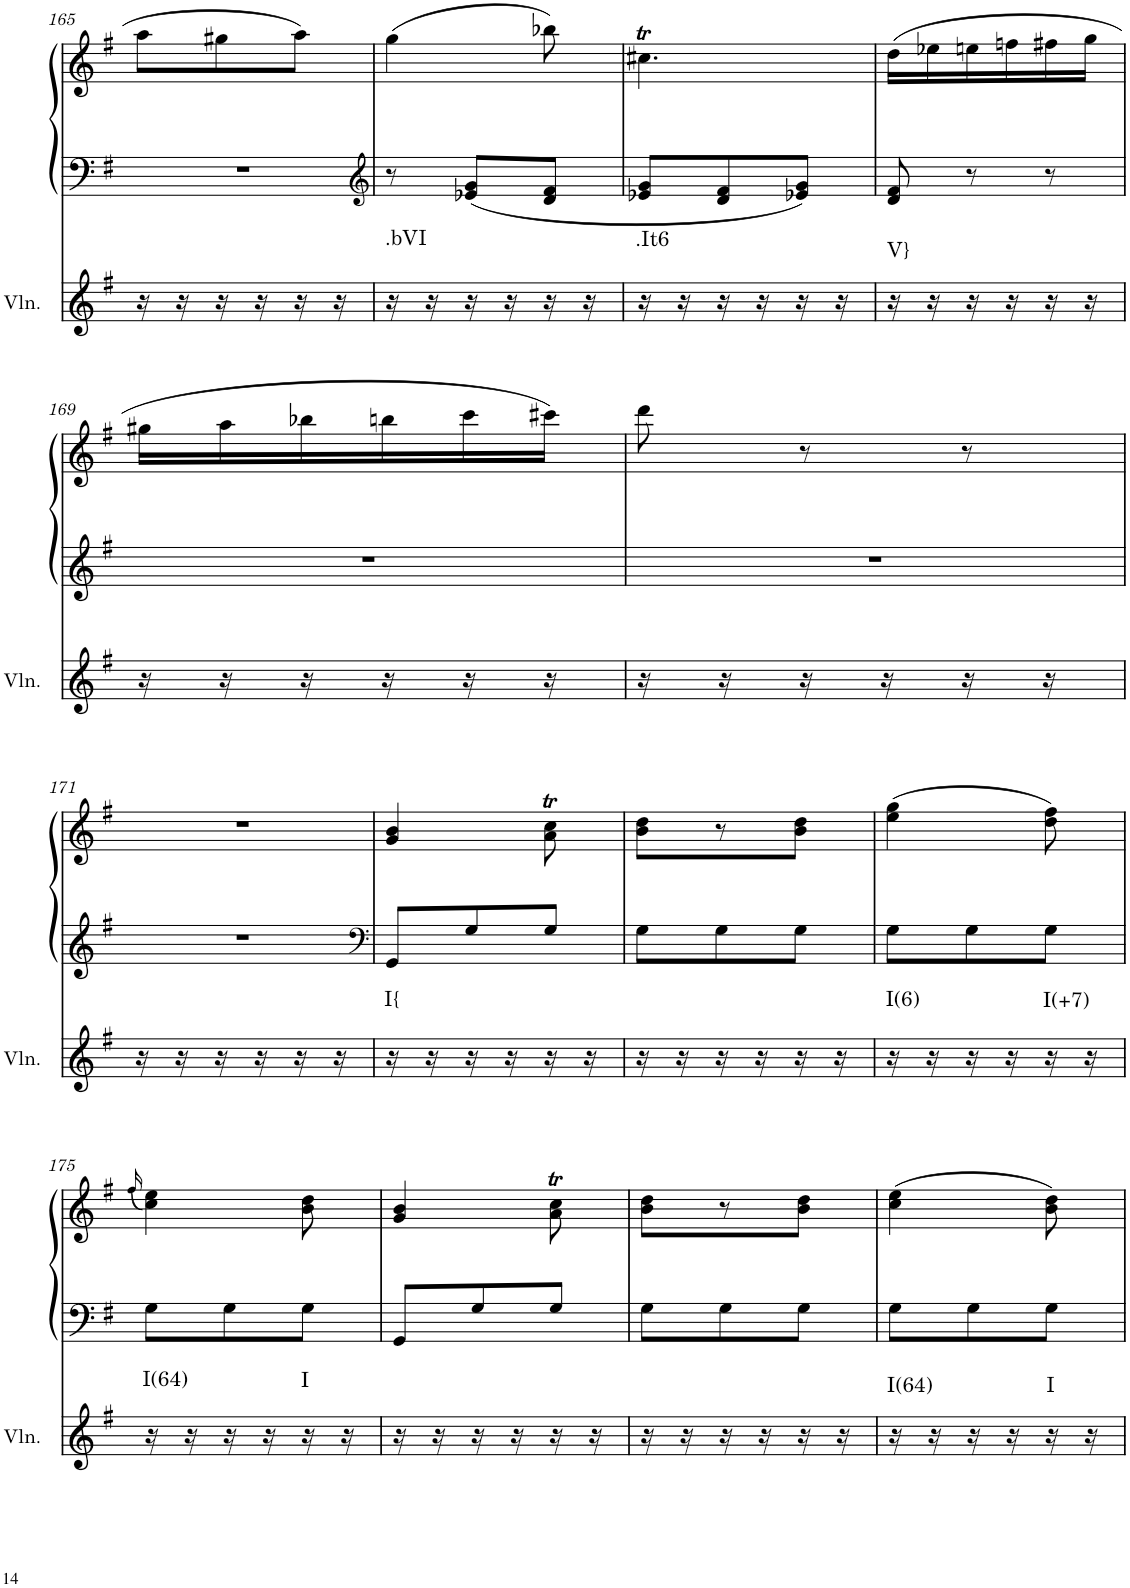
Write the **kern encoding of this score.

**kern	**harte	**kern	**kern
*part2	*part2	*part1	*part1
*staff3	*	*staff2	*staff1
*I"Violin	*	*I"Klavier linke Hand	*
*I'Vln.	*	*	*
!!LO:PB:g=z
*clefG2	*	*clefF4	*clefG2
*k[f#]	*	*k[f#]	*k[f#]
*M3/8	*	*M3/8	*M3/8
=165	=165	=165	=165
16r	.	4.r	8aa\L
16r	.	.	.
16r	.	.	8gg#X\
16r	.	.	.
16r	.	.	8aa\J
16r	.	.	.
=166	=166	=166	=166
*	*	*clefG2	*
!	!LO:H:kt=.bVI	!	!
16r	N	8r	(4gg\
16r	.	.	.
16r	.	8e-X/ 8g/L	.
16r	.	.	.
16r	.	8d/ 8f#/J	8bb-X\)
16r	.	.	.
=167	=167	=167	=167
!	!LO:H:kt=.It6	!	!
16r	N	8e-X/ 8g/L	4.cc#Xt\
16r	.	.	.
16r	.	8d/ 8f#/	.
16r	.	.	.
16r	.	8e-X/ 8g/J	.
16r	.	.	.
=168	=168	=168	=168
!	!LO:H:kt=V}	!	!
16r	N	8d/ 8f#/	(16dd\LL
16r	.	.	16ee-X\
16r	.	8r	16een\
16r	.	.	16ffn\
16r	.	8r	16ff#X\
16r	.	.	16gg\JJ
!!LO:LB:g=z
=169	=169	=169	=169
16r	.	4.r	16gg#X\LL
16r	.	.	16aa\
16r	.	.	16bb-X\
16r	.	.	16bbn\
16r	.	.	16ccc\
16r	.	.	16ccc#X\JJ)
=170	=170	=170	=170
16r	.	4.r	8ddd\
16r	.	.	.
16r	.	.	8r
16r	.	.	.
16r	.	.	8r
16r	.	.	.
!!LO:LB:g=z
=171	=171	=171	=171
16r	.	4.r	4.r
16r	.	.	.
16r	.	.	.
16r	.	.	.
16r	.	.	.
16r	.	.	.
=172	=172	=172	=172
*	*	*clefF4	*
!	!LO:H:kt=I{	!	!
16r	N	8GG/L	4g/ 4b/
16r	.	.	.
16r	.	8G/	.
16r	.	.	.
16r	.	8G/J	8a\T 8cc\T
16r	.	.	.
=173	=173	=173	=173
16r	.	8G\L	8b\ 8dd\L
16r	.	.	.
16r	.	8G\	8r
16r	.	.	.
16r	.	8G\J	8b\ 8dd\J
16r	.	.	.
=174	=174	=174	=174
!	!LO:H:kt=I(6)	!	!
16r	N	8G\L	(4ee\ 4gg\
16r	.	.	.
16r	.	8G\	.
16r	.	.	.
!	!LO:H:kt=I(+7)	!	!
16r	N	8G\J	8dd\ 8ff#\)
16r	.	.	.
!!LO:LB:g=z
=175	=175	=175	=175
.	.	.	(16qff#/
!	!LO:H:kt=I(64)	!	!
16r	N	8G\L	4cc\ 4ee\)
16r	.	.	.
16r	.	8G\	.
16r	.	.	.
!	!LO:H:kt=I	!	!
16r	N	8G\J	8b\ 8dd\
16r	.	.	.
=176	=176	=176	=176
16r	.	8GG/L	4g/ 4b/
16r	.	.	.
16r	.	8G/	.
16r	.	.	.
16r	.	8G/J	8a\T 8cc\T
16r	.	.	.
=177	=177	=177	=177
16r	.	8G\L	8b\ 8dd\L
16r	.	.	.
16r	.	8G\	8r
16r	.	.	.
16r	.	8G\J	8b\ 8dd\J
16r	.	.	.
=178	=178	=178	=178
!	!LO:H:kt=I(64)	!	!
16r	N	8G\L	(4cc\ 4ee\
16r	.	.	.
16r	.	8G\	.
16r	.	.	.
!	!LO:H:kt=I	!	!
16r	N	8G\J	8b\ 8dd\)
16r	.	.	.
=	=	=	=
*-	*-	*-	*-
